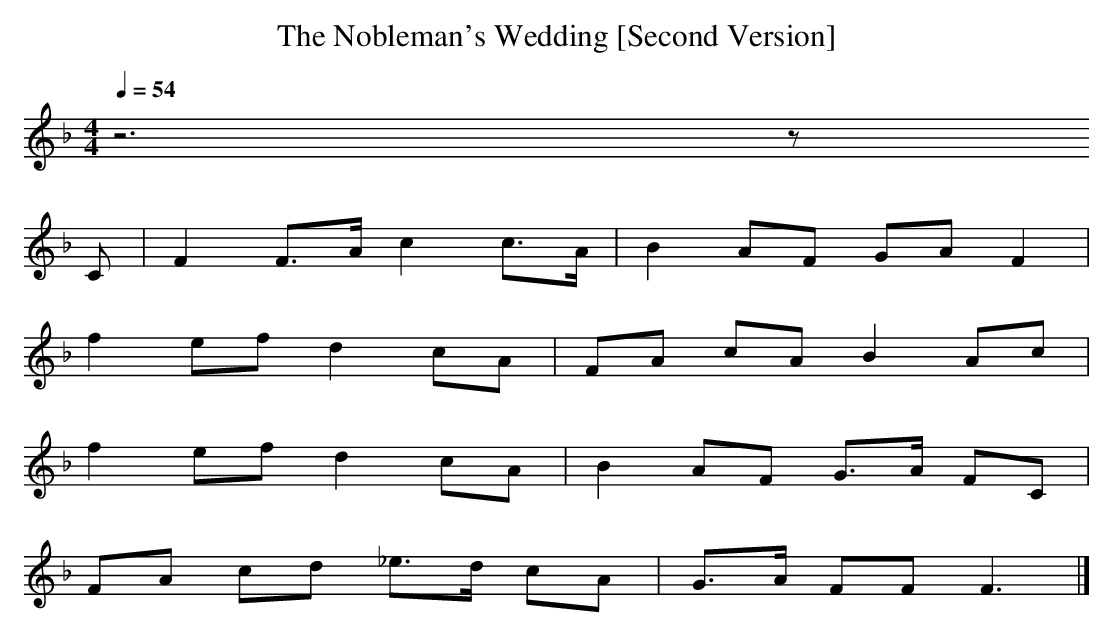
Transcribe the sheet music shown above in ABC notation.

X:1
T: The Nobleman's Wedding [Second Version]
M: 4/4
L: 1/8
Q: 1/4=54
K: F % 1 flats
V: 1
z6 z
C | F2 F>A c2 c>A | B2 AF GA F2 |
f2 ef d2 cA | FA cA B2 Ac |
f2 ef d2 cA | B2 AF G>A FC |
FA cd _e>d cA | G>A FF F3 |]
